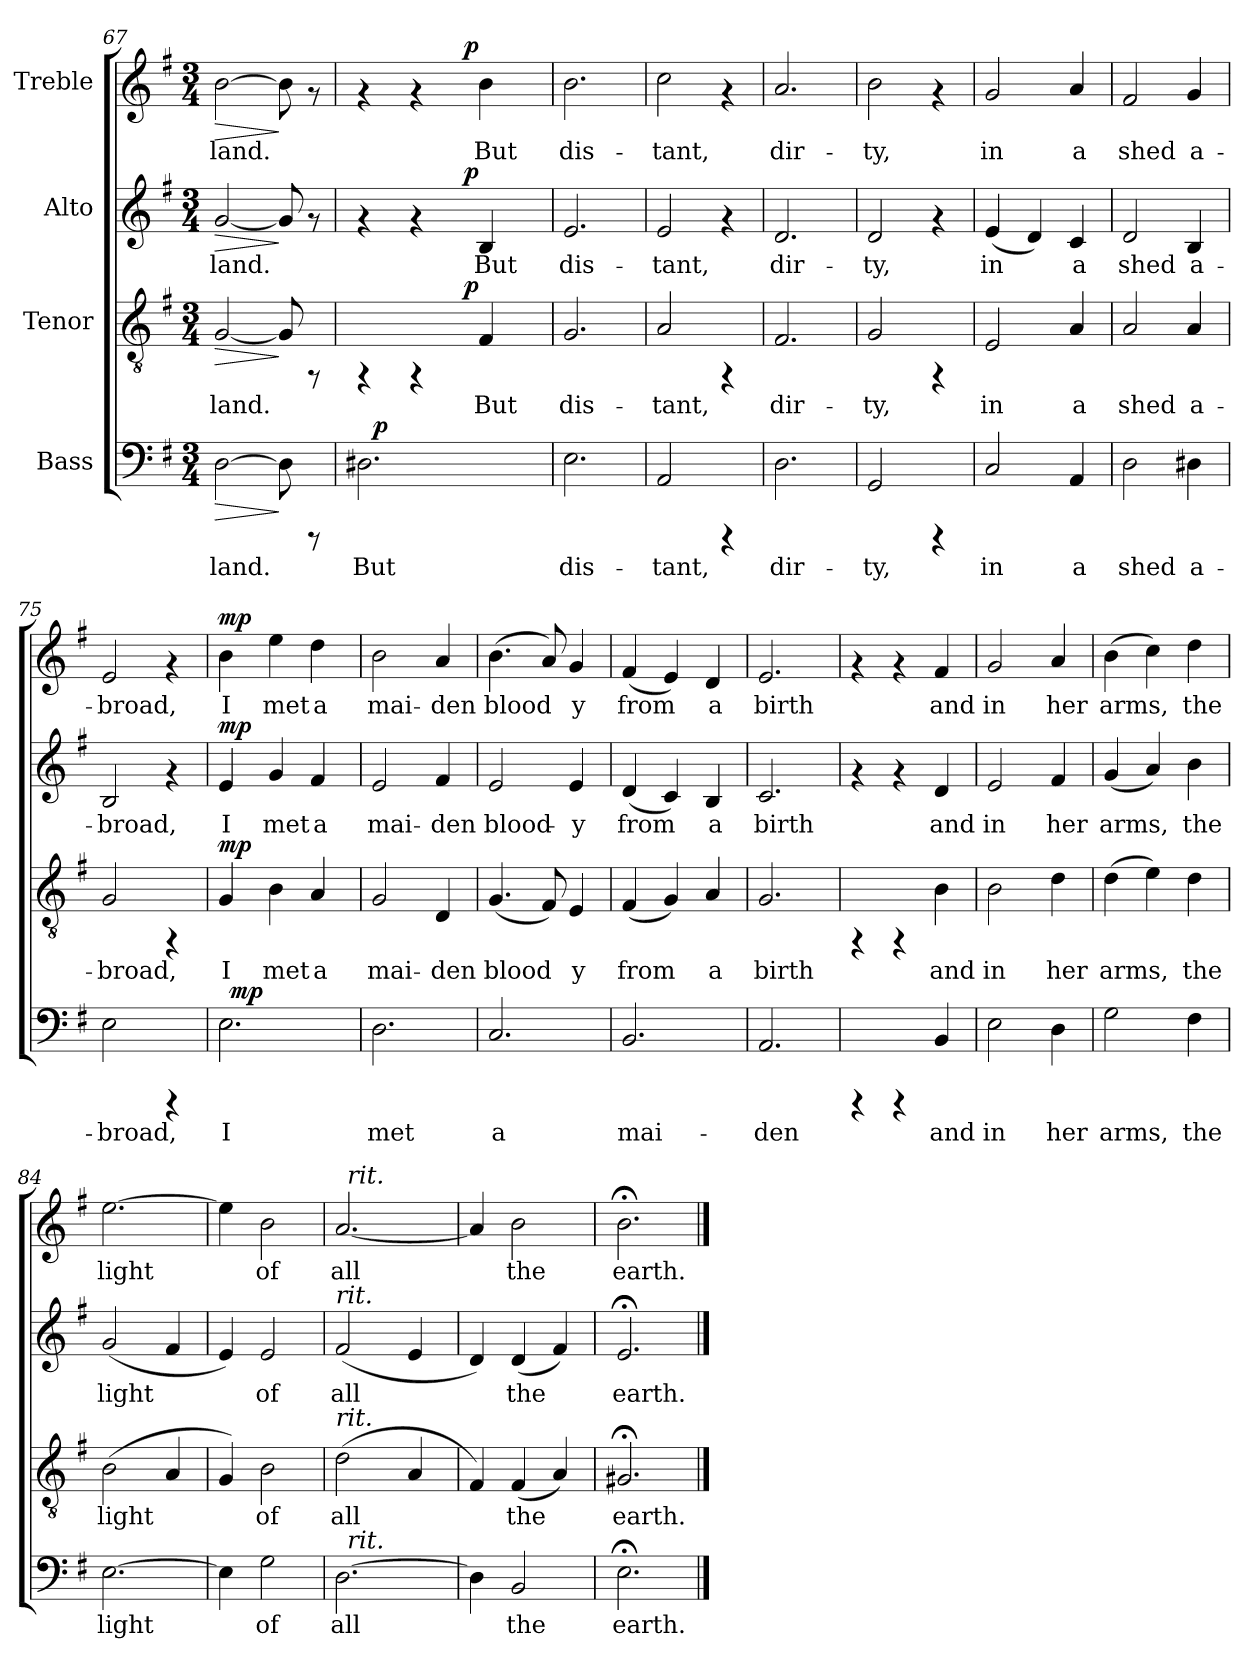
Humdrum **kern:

**kern	**text	**dynam	**kern	**text	**dynam	**kern	**text	**dynam	**kern	**text	**dynam
*part4	*part4	*part4	*part3	*part3	*part3	*part2	*part2	*part2	*part1	*part1	*part1
*staff4	*staff4	*staff4	*staff3	*staff3	*staff3	*staff2	*staff2	*staff2	*staff1	*staff1	*staff1
*I"Bass	*	*	*I"Tenor	*	*	*I"Alto	*	*	*I"Treble	*	*
*clefF4	*	*	*clefGv2	*	*	*clefG2	*	*	*clefG2	*	*
*k[f#]	*	*	*k[f#]	*	*	*k[f#]	*	*	*k[f#]	*	*
*G:	*	*	*G:	*	*	*G:	*	*	*G:	*	*
*M3/4	*	*	*M3/4	*	*	*M3/4	*	*	*M3/4	*	*
=67	=67	=67	=67	=67	=67	=67	=67	=67	=67	=67	=67
!	!LO:LY:b:cj	!LO:HP:b	!	!LO:LY:b:cj	!LO:HP:b	!	!LO:LY:b:cj	!LO:HP:b	!	!LO:LY:b:cj	!LO:HP:b
[>2D\	land.	>	[<2G/	land.	>	[<2g/	land.	>	[>2b\	land.	>
!	!LO:LY:b:cj	!	!	!LO:LY:b:cj	!	!	!LO:LY:b:cj	!	!	!LO:LY:b:cj	!
8D\]	.	]	8G/]	.	]	8g/]	.	]	8b\]	.	]
8rCCC	.	.	8rFF	.	.	8rf	.	.	8rf	.	.
!!LO:PB:g=z
=68	=68	=68	=68	=68	=68	=68	=68	=68	=68	=68	=68
!	!LO:LY:b:cj	!	!	!	!	!	!	!	!	!	!
*^	*	*	*^	*	*	*^	*	*	*^	*	*
2.D#X\	32.ryy	But	.	4rFF	4ryy	.	.	4rf	4ryy	.	.	4rf	4ryy	.	.
!	!	!	!LO:DY:a	!	!	!	!	!	!	!	!	!	!	!	!
.	2ryy	.	p	.	.	.	.	.	.	.	.	.	.	.	.
.	.	.	.	4rFF	8ryy	.	.	4rf	8ryy	.	.	4rf	8ryy	.	.
.	.	.	.	.	16ryy	.	.	.	16ryy	.	.	.	16ryy	.	.
.	.	.	.	.	64ryy	.	.	.	64ryy	.	.	.	64ryy	.	.
!	!	!	!	!	!	!	!LO:DY:a	!	!	!	!LO:DY:a	!	!	!	!LO:DY:a
.	.	.	.	.	4ryy	.	p	.	4ryy	.	p	.	4ryy	.	p
!	!	!	!	!	!	!LO:LY:b:cj	!	!	!	!LO:LY:b:cj	!	!	!	!LO:LY:b:cj	!
.	.	.	.	4F#/	.	But	.	4B/	.	But	.	4b\	.	But	.
.	8ryy	.	.	.	.	.	.	.	.	.	.	.	.	.	.
.	16ryy	.	.	.	.	.	.	.	.	.	.	.	.	.	.
.	.	.	.	.	32.ryy	.	.	.	32.ryy	.	.	.	32.ryy	.	.
.	64ryy	.	.	.	.	.	.	.	.	.	.	.	.	.	.
=69	=69	=69	=69	=69	=69	=69	=69	=69	=69	=69	=69	=69	=69	=69	=69
!	!	!LO:LY:b:cj	!	!	!	!LO:LY:b:cj	!	!	!	!LO:LY:b:cj	!	!	!	!LO:LY:b:cj	!
*v	*v	*	*	*	*	*	*	*v	*v	*	*	*v	*v	*	*
*	*	*	*v	*v	*	*	*	*	*	*	*	*
2.E\	dis-	.	2.G/	dis-	.	2.e/	dis-	.	2.b\	dis-	.
=70	=70	=70	=70	=70	=70	=70	=70	=70	=70	=70	=70
!	!LO:LY:b:cj	!	!	!LO:LY:b:cj	!	!	!LO:LY:b:cj	!	!	!LO:LY:b:cj	!
2AA/	-tant,	.	2A/	-tant,	.	2e/	-tant,	.	2cc\	-tant,	.
4rCCC	.	.	4rFF	.	.	4rf	.	.	4rf	.	.
=71	=71	=71	=71	=71	=71	=71	=71	=71	=71	=71	=71
!	!LO:LY:b:cj	!	!	!LO:LY:b:cj	!	!	!LO:LY:b:cj	!	!	!LO:LY:b:cj	!
2.D\	dir-	.	2.F#/	dir-	.	2.d/	dir-	.	2.a/	dir-	.
=72	=72	=72	=72	=72	=72	=72	=72	=72	=72	=72	=72
!	!LO:LY:b:cj	!	!	!LO:LY:b:cj	!	!	!LO:LY:b:cj	!	!	!LO:LY:b:cj	!
2GG/	-ty,	.	2G/	-ty,	.	2d/	-ty,	.	2b\	-ty,	.
4rCCC	.	.	4rFF	.	.	4rf	.	.	4rf	.	.
=73	=73	=73	=73	=73	=73	=73	=73	=73	=73	=73	=73
!	!LO:LY:b:cj	!	!	!LO:LY:b:cj	!	!	!LO:LY:b:cj	!	!	!LO:LY:b:cj	!
2C/	in	.	2E/	in	.	(<4e/	in	.	2g/	in	.
!	!	!	!	!	!	!	!LO:LY:b:cj	!	!	!	!
.	.	.	.	.	.	4d/)	.	.	.	.	.
!	!LO:LY:b:cj	!	!	!LO:LY:b:cj	!	!	!LO:LY:b:cj	!	!	!LO:LY:b:cj	!
4AA/	a	.	4A/	a	.	4c/	a	.	4a/	a	.
=74	=74	=74	=74	=74	=74	=74	=74	=74	=74	=74	=74
!	!LO:LY:b:cj	!	!	!LO:LY:b:cj	!	!	!LO:LY:b:cj	!	!	!LO:LY:b:cj	!
2D\	shed	.	2A/	shed	.	2d/	shed	.	2f#/	shed	.
!	!LO:LY:b:cj	!	!	!LO:LY:b:cj	!	!	!LO:LY:b:cj	!	!	!LO:LY:b:cj	!
4D#X\	a-	.	4A/	a-	.	4B/	a-	.	4g/	a-	.
=75	=75	=75	=75	=75	=75	=75	=75	=75	=75	=75	=75
!	!LO:LY:b:cj	!	!	!LO:LY:b:cj	!	!	!LO:LY:b:cj	!	!	!LO:LY:b:cj	!
2E\	-broad,	.	2G/	-broad,	.	2B/	-broad,	.	2e/	-broad,	.
4rCCC	.	.	4rFF	.	.	4rf	.	.	4rf	.	.
!!LO:PB:g=z
=76	=76	=76	=76	=76	=76	=76	=76	=76	=76	=76	=76
!	!LO:LY:b:cj	!	!	!LO:LY:b:cj	!LO:DY:a	!	!LO:LY:b:cj	!LO:DY:a	!	!LO:LY:b:cj	!LO:DY:a
*^	*	*	*	*	*	*	*	*	*	*	*
2.E\	32ryy	I	.	4G/	I	mp	4e/	I	mp	4b\	I	mp
!	!	!	!LO:DY:a	!	!	!	!	!	!	!	!	!
.	2ryy	.	mp	.	.	.	.	.	.	.	.	.
!	!	!	!	!	!LO:LY:b:cj	!	!	!LO:LY:b:cj	!	!	!LO:LY:b:cj	!
.	.	.	.	4B\	met	.	4g/	met	.	4ee\	met	.
!	!	!	!	!	!LO:LY:b:cj	!	!	!LO:LY:b:cj	!	!	!LO:LY:b:cj	!
.	.	.	.	4A/	a	.	4f#/	a	.	4dd\	a	.
.	8..ryy	.	.	.	.	.	.	.	.	.	.	.
=77	=77	=77	=77	=77	=77	=77	=77	=77	=77	=77	=77	=77
!	!	!LO:LY:b:cj	!	!	!LO:LY:b:cj	!	!	!LO:LY:b:cj	!	!	!LO:LY:b:cj	!
*v	*v	*	*	*	*	*	*	*	*	*	*	*
2.D\	met	.	2G/	mai-	.	2e/	mai-	.	2b\	mai-	.
!	!	!	!	!LO:LY:b:cj	!	!	!LO:LY:b:cj	!	!	!LO:LY:b:cj	!
.	.	.	4D/	-den	.	4f#/	-den	.	4a/	-den	.
=78	=78	=78	=78	=78	=78	=78	=78	=78	=78	=78	=78
!	!LO:LY:b:cj	!	!	!LO:LY:b:cj	!	!	!LO:LY:b:cj	!	!	!LO:LY:b:cj	!
2.C/	a	.	(<4.G/	blood-	.	2e/	blood-	.	(>4.b\	blood-	.
!	!	!	!	!LO:LY:b:cj	!	!	!	!	!	!LO:LY:b:cj	!
.	.	.	8F#/)	--	.	.	.	.	8a/)	--	.
!	!	!	!	!LO:LY:b:cj	!	!	!LO:LY:b:cj	!	!	!LO:LY:b:cj	!
.	.	.	4E/	-y	.	4e/	-y	.	4g/	-y	.
=79	=79	=79	=79	=79	=79	=79	=79	=79	=79	=79	=79
!	!LO:LY:b:cj	!	!	!LO:LY:b:cj	!	!	!LO:LY:b:cj	!	!	!LO:LY:b:cj	!
2.BB/	mai-	.	(<4F#/	from	.	(<4d/	from	.	(<4f#/	from	.
!	!	!	!	!LO:LY:b:cj	!	!	!LO:LY:b:cj	!	!	!LO:LY:b:cj	!
.	.	.	4G/)	.	.	4c/)	.	.	4e/)	.	.
!	!	!	!	!LO:LY:b:cj	!	!	!LO:LY:b:cj	!	!	!LO:LY:b:cj	!
.	.	.	4A/	a	.	4B/	a	.	4d/	a	.
=80	=80	=80	=80	=80	=80	=80	=80	=80	=80	=80	=80
!	!LO:LY:b:cj	!	!	!LO:LY:b:cj	!	!	!LO:LY:b:cj	!	!	!LO:LY:b:cj	!
2.AA/	-den	.	2.G/	birth	.	2.c/	birth	.	2.e/	birth	.
=81	=81	=81	=81	=81	=81	=81	=81	=81	=81	=81	=81
4rCCC	.	.	4rFF	.	.	4rf	.	.	4rf	.	.
4rCCC	.	.	4rFF	.	.	4rf	.	.	4rf	.	.
!	!LO:LY:b:cj	!	!	!LO:LY:b:cj	!	!	!LO:LY:b:cj	!	!	!LO:LY:b:cj	!
4BB/	and	.	4B\	and	.	4d/	and	.	4f#/	and	.
=82	=82	=82	=82	=82	=82	=82	=82	=82	=82	=82	=82
!	!LO:LY:b:cj	!	!	!LO:LY:b:cj	!	!	!LO:LY:b:cj	!	!	!LO:LY:b:cj	!
2E\	in	.	2B\	in	.	2e/	in	.	2g/	in	.
!	!LO:LY:b:cj	!	!	!LO:LY:b:cj	!	!	!LO:LY:b:cj	!	!	!LO:LY:b:cj	!
4D\	her	.	4d\	her	.	4f#/	her	.	4a/	her	.
!!LO:LB:g=z
=83	=83	=83	=83	=83	=83	=83	=83	=83	=83	=83	=83
!	!LO:LY:b:cj	!	!	!LO:LY:b:cj	!	!	!LO:LY:b:cj	!	!	!LO:LY:b:cj	!
2G\	arms,	.	(>4d\	arms,	.	(<4g/	arms,	.	(>4b\	arms,	.
!	!	!	!	!LO:LY:b:cj	!	!	!LO:LY:b:cj	!	!	!LO:LY:b:cj	!
.	.	.	4e\)	.	.	4a/)	.	.	4cc\)	.	.
!	!LO:LY:b:cj	!	!	!LO:LY:b:cj	!	!	!LO:LY:b:cj	!	!	!LO:LY:b:cj	!
4F#\	the	.	4d\	the	.	4b\	the	.	4dd\	the	.
=84	=84	=84	=84	=84	=84	=84	=84	=84	=84	=84	=84
!	!LO:LY:b:cj	!	!	!LO:LY:b:cj	!	!	!LO:LY:b:cj	!	!	!LO:LY:b:cj	!
[>2.E\	light	.	(>2B\	light	.	(<2g/	light	.	[>2.ee\	light	.
!	!	!	!	!LO:LY:b:cj	!	!	!LO:LY:b:cj	!	!	!	!
.	.	.	4A/	.	.	4f#/	.	.	.	.	.
=85	=85	=85	=85	=85	=85	=85	=85	=85	=85	=85	=85
!	!LO:LY:b:cj	!	!	!LO:LY:b:cj	!	!	!LO:LY:b:cj	!	!	!LO:LY:b:cj	!
4E\]	.	.	4G/)	.	.	4e/)	.	.	4ee\]	.	.
!	!LO:LY:b:cj	!	!	!LO:LY:b:cj	!	!	!LO:LY:b:cj	!	!	!LO:LY:b:cj	!
2G\	of	.	2B\	of	.	2e/	of	.	2b\	of	.
=86	=86	=86	=86	=86	=86	=86	=86	=86	=86	=86	=86
!	!	!	!	!	!	!LO:TX:a:i:t=rit.	!	!	!	!	!
!	!	!	!LO:TX:a:i:t=rit.	!	!	!	!	!	!	!	!
!	!LO:LY:b:cj	!	!	!LO:LY:b:cj	!	!	!LO:LY:b:cj	!	!	!LO:LY:b:cj	!
*^	*	*	*	*	*	*	*	*	*^	*	*
[>2.D\	32ryy	all	.	(>2d\	all	.	(<2f#/	all	.	[<2.a/	32ryy	all	.
!	!	!	!	!	!	!	!	!	!	!	!LO:TX:a:i:t=rit.	!	!
!	!LO:TX:a:i:t=rit.	!	!	!	!	!	!	!	!	!	!	!	!
.	2ryy	.	.	.	.	.	.	.	.	.	2ryy	.	.
!	!	!	!	!	!LO:LY:b:cj	!	!	!LO:LY:b:cj	!	!	!	!	!
.	.	.	.	4A/	.	.	4e/	.	.	.	.	.	.
.	8..ryy	.	.	.	.	.	.	.	.	.	8..ryy	.	.
=87	=87	=87	=87	=87	=87	=87	=87	=87	=87	=87	=87	=87	=87
!	!	!LO:LY:b:cj	!	!	!LO:LY:b:cj	!	!	!LO:LY:b:cj	!	!	!	!LO:LY:b:cj	!
*v	*v	*	*	*	*	*	*	*	*	*v	*v	*	*
4D\]	.	.	4F#/)	.	.	4d/)	.	.	4a/]	.	.
!	!LO:LY:b:cj	!	!	!LO:LY:b:cj	!	!	!LO:LY:b:cj	!	!	!LO:LY:b:cj	!
2BB/	the	.	(<4F#/	the	.	(<4d/	the	.	2b\	the	.
!	!	!	!	!LO:LY:b:cj	!	!	!LO:LY:b:cj	!	!	!	!
.	.	.	4A/)	.	.	4f#/)	.	.	.	.	.
=88	=88	=88	=88	=88	=88	=88	=88	=88	=88	=88	=88
!	!LO:LY:b:cj	!	!	!LO:LY:b:cj	!	!	!LO:LY:b:cj	!	!	!LO:LY:b:cj	!
2.E;<\	earth.	.	2.G#X;</	earth.	.	2.e;</	earth.	.	2.b;<\	earth.	.
==	==	==	==	==	==	==	==	==	==	==	==
*-	*-	*-	*-	*-	*-	*-	*-	*-	*-	*-	*-
